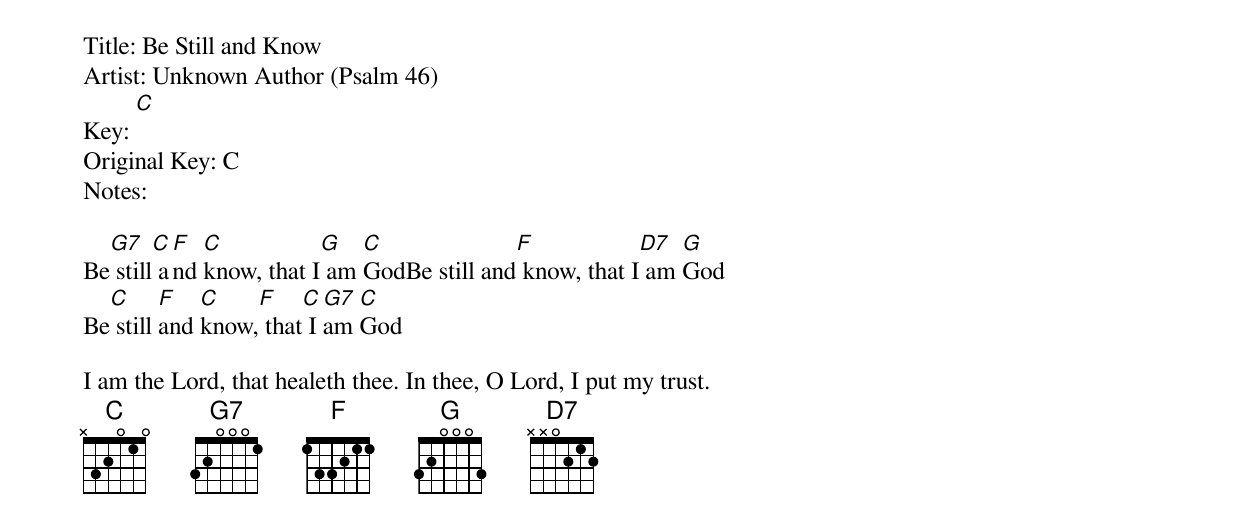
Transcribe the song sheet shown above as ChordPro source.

Title: Be Still and Know
Artist: Unknown Author (Psalm 46)
Key: [C]
Original Key: C
Notes:

Be[G7] still[C] a[F]nd [C]know, that I[G] am [C]GodBe still and[F] know, that I[D7] am [G]God
Be[C] still [F]and [C]know,[F] that[C] I [G7]am [C]God

I am the Lord, that healeth thee. In thee, O Lord, I put my trust.
